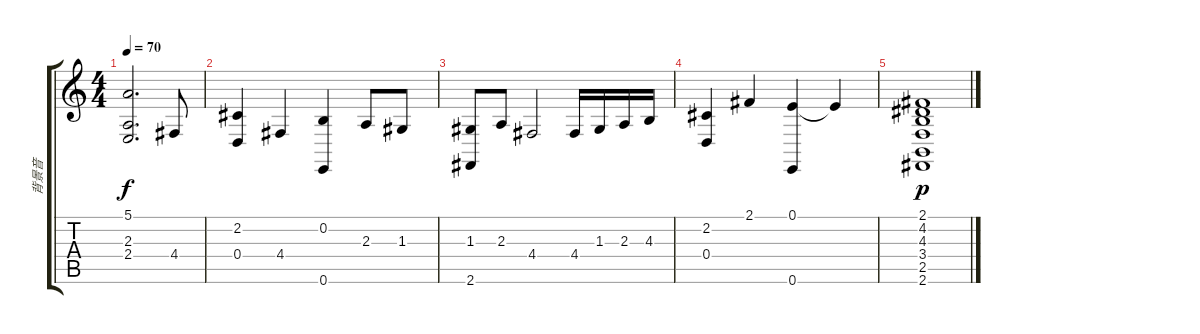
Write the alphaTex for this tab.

\track ("背景音" "背景音") {instrument churchorgan}
\staff {score tabs}
\tuning (E4 B3 G3 D3 A2 E2) {hide}
\ts (4 4)
\tempo 70
\clef g2
\ks c
(5.1 2.3 2.4).2{d dy f} 4.4.8 |
(2.2 0.4).4 4.4.4 (0.2 0.6).4 2.3.8 1.3.8 |
(1.3 2.6).8 2.3.8 4.4.2 4.4.16 1.3.16 2.3.16 4.3.16 |
(2.2 0.4).4 2.1.4 (0.1 0.6).4 0.1{t}.4 |
(2.1 4.2 4.3 3.4 2.5 2.6).1{dy p}
